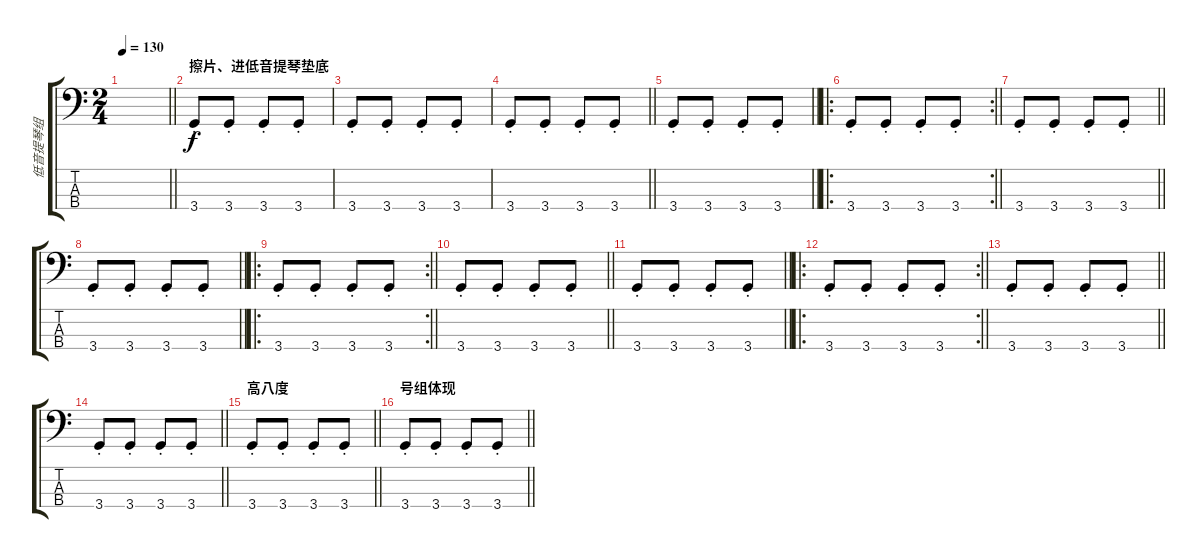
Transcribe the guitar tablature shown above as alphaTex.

\track ("低音提琴组" "低音提琴组") {instrument contrabass}
\staff {score tabs}
\tuning (G2 D2 A1 E1) {hide}
\ts (2 4)
\tempo 130
\clef f4
\barLineRight lightlight
\ks c
|
\section ("" "擦片、进低音提琴垫底")
3.4{st}.8 3.4{st}.8 3.4{st}.8 3.4{st}.8 |
3.4{st}.8 3.4{st}.8 3.4{st}.8 3.4{st}.8 |
\barLineRight lightlight
3.4{st}.8 3.4{st}.8 3.4{st}.8 3.4{st}.8 |
\barLineRight lightlight
3.4{st}.8 3.4{st}.8 3.4{st}.8 3.4{st}.8 |
\ro
\rc 2
\barLineRight lightlight
3.4{st}.8 3.4{st}.8 3.4{st}.8 3.4{st}.8 |
\barLineRight lightlight
3.4{st}.8 3.4{st}.8 3.4{st}.8 3.4{st}.8 |
\barLineRight lightlight
3.4{st}.8 3.4{st}.8 3.4{st}.8 3.4{st}.8 |
\ro
\rc 2
\barLineRight lightlight
3.4{st}.8 3.4{st}.8 3.4{st}.8 3.4{st}.8 |
\barLineRight lightlight
3.4{st}.8 3.4{st}.8 3.4{st}.8 3.4{st}.8 |
\barLineRight lightlight
3.4{st}.8 3.4{st}.8 3.4{st}.8 3.4{st}.8 |
\ro
\rc 2
\barLineRight lightlight
3.4{st}.8 3.4{st}.8 3.4{st}.8 3.4{st}.8 |
\barLineRight lightlight
3.4{st}.8 3.4{st}.8 3.4{st}.8 3.4{st}.8 |
\barLineRight lightlight
3.4{st}.8 3.4{st}.8 3.4{st}.8 3.4{st}.8 |
\section ("" "高八度")
\barLineRight lightlight
3.4{st}.8 3.4{st}.8 3.4{st}.8 3.4{st}.8 |
\section ("" "号组体现")
\barLineRight lightlight
3.4{st}.8 3.4{st}.8 3.4{st}.8 3.4{st}.8
